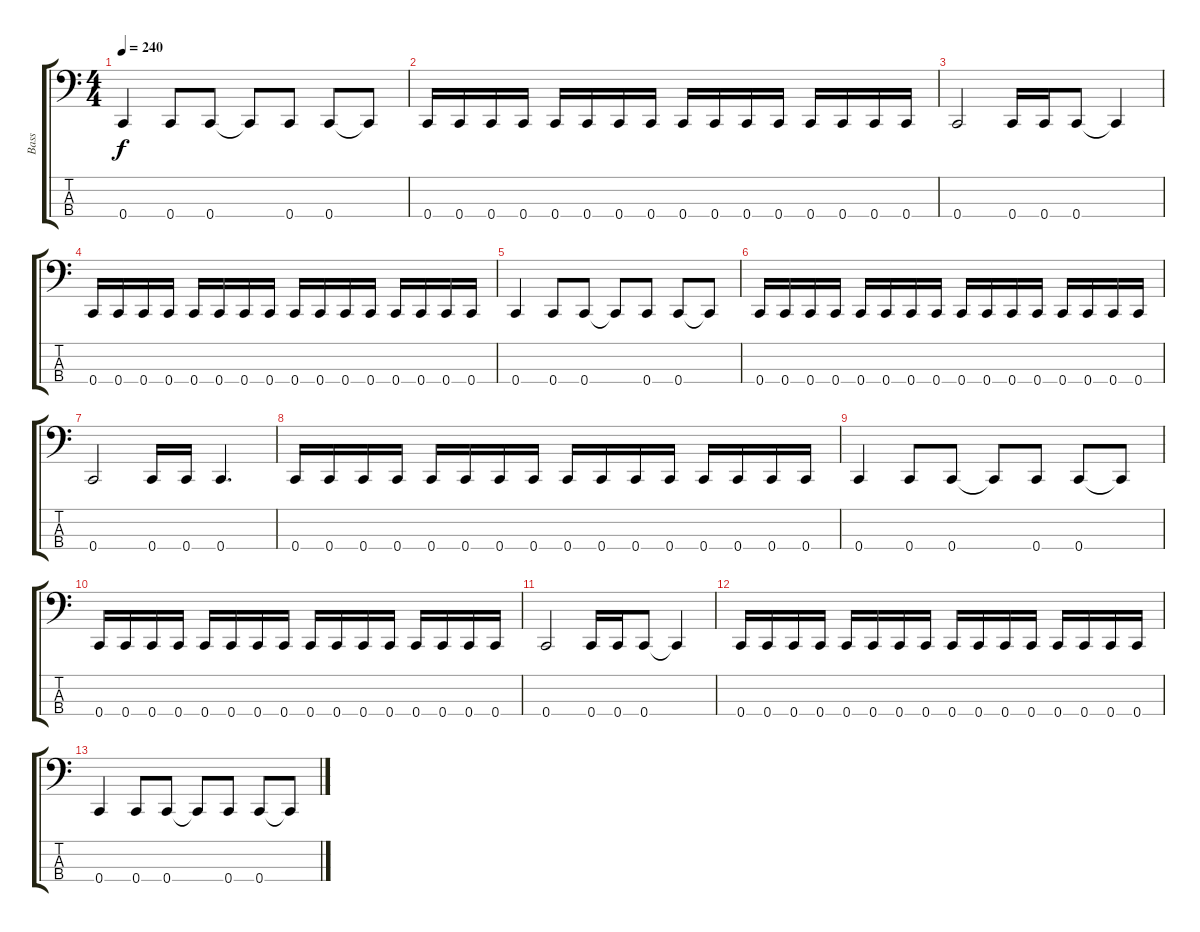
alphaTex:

\track ("Bass" "Bass") {instrument electricbassfinger}
\staff {score tabs}
\tuning (F2 C2 G1 C1) {hide}
\ts (4 4)
\tempo 240
\clef f4
\ks c
0.4.4{dy f} 0.4.8 0.4.8 0.4{t}.8 0.4.8 0.4.8 0.4{t}.8 |
0.4.16 0.4.16 0.4.16 0.4.16 0.4.16 0.4.16 0.4.16 0.4.16 0.4.16 0.4.16 0.4.16 0.4.16 0.4.16 0.4.16 0.4.16 0.4.16 |
0.4.2 0.4.16 0.4.16 0.4.8 0.4{t}.4 |
0.4.16 0.4.16 0.4.16 0.4.16 0.4.16 0.4.16 0.4.16 0.4.16 0.4.16 0.4.16 0.4.16 0.4.16 0.4.16 0.4.16 0.4.16 0.4.16 |
0.4.4 0.4.8 0.4.8 0.4{t}.8 0.4.8 0.4.8 0.4{t}.8 |
0.4.16 0.4.16 0.4.16 0.4.16 0.4.16 0.4.16 0.4.16 0.4.16 0.4.16 0.4.16 0.4.16 0.4.16 0.4.16 0.4.16 0.4.16 0.4.16 |
0.4.2 0.4.16 0.4.16 0.4.4{d} |
0.4.16 0.4.16 0.4.16 0.4.16 0.4.16 0.4.16 0.4.16 0.4.16 0.4.16 0.4.16 0.4.16 0.4.16 0.4.16 0.4.16 0.4.16 0.4.16 |
0.4.4 0.4.8 0.4.8 0.4{t}.8 0.4.8 0.4.8 0.4{t}.8 |
0.4.16 0.4.16 0.4.16 0.4.16 0.4.16 0.4.16 0.4.16 0.4.16 0.4.16 0.4.16 0.4.16 0.4.16 0.4.16 0.4.16 0.4.16 0.4.16 |
0.4.2 0.4.16 0.4.16 0.4.8 0.4{t}.4 |
0.4.16 0.4.16 0.4.16 0.4.16 0.4.16 0.4.16 0.4.16 0.4.16 0.4.16 0.4.16 0.4.16 0.4.16 0.4.16 0.4.16 0.4.16 0.4.16 |
0.4.4 0.4.8 0.4.8 0.4{t}.8 0.4.8 0.4.8 0.4{t}.8
